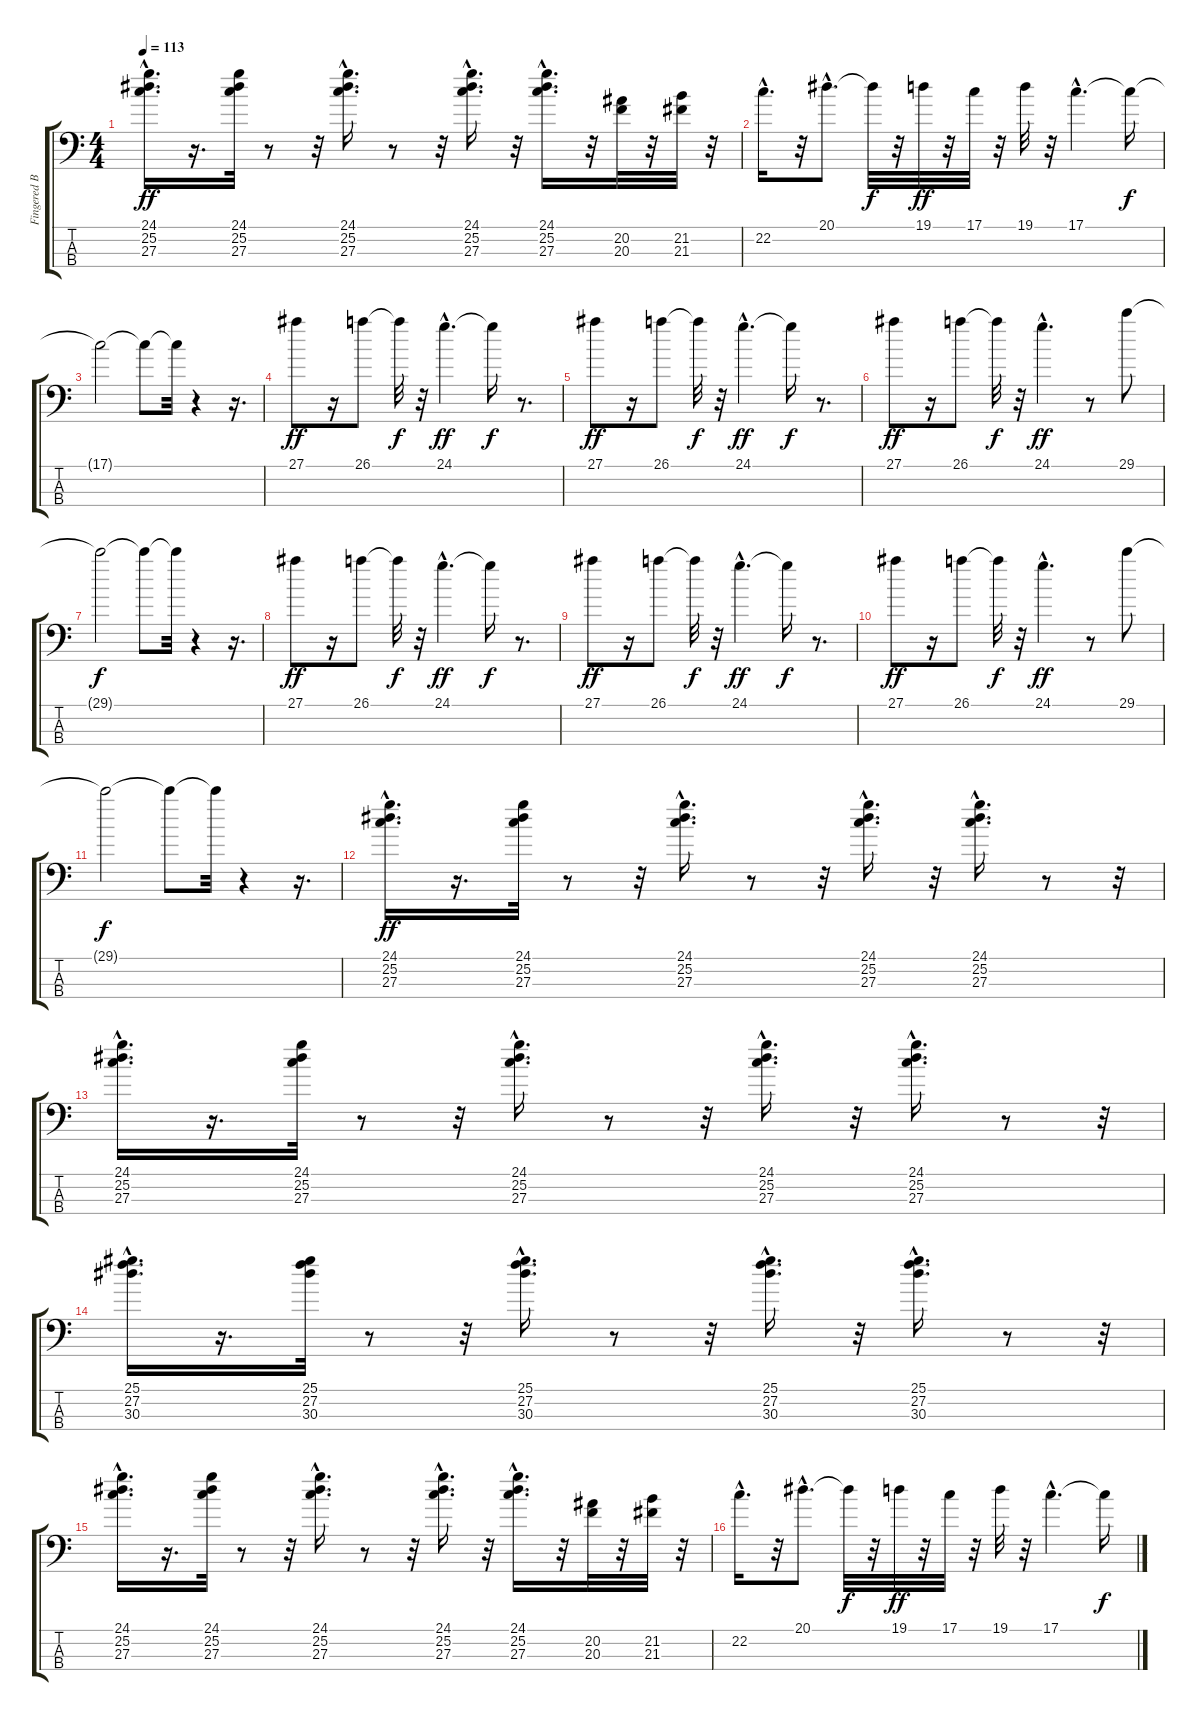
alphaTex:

\track ("Fingered Bass" "Fingered B") {instrument electricbassfinger}
\staff {score tabs}
\tuning (G2 D2 A1 E1) {hide}
\ts (4 4)
\tempo 113
\clef f4
\ks c
(24.1{hac} 25.2{hac} 27.3{hac}).16{d dy ff} r.16{d} (24.1 25.2 27.3).32 r.8 r.32 (24.1{hac} 25.2{hac} 27.3{hac}).16{d} r.8 r.32 (24.1{hac} 25.2{hac} 27.3{hac}).16{d} r.32 (24.1{hac} 25.2{hac} 27.3{hac}).16{d} r.32 (20.2 20.3).32 r.32 (21.2 21.3).32 r.32 |
22.2{hac}.16{d} r.32 20.1{hac}.8{d} 20.1{t}.32{dy f} r.32 19.1.32{dy ff} r.32 17.1.32 r.32 19.1.32 r.32 17.1{hac}.4{d} 17.1{t}.16{dy f} |
17.1{t}.2 17.1{t}.8 17.1{t}.32 r.4 r.16{d} |
27.1.8{dy ff} r.16 26.1.8 26.1{t}.32{dy f} r.32 24.1{hac}.4{d dy ff} 24.1{t}.16{dy f} r.8{d} |
27.1.8{dy ff} r.16 26.1.8 26.1{t}.32{dy f} r.32 24.1{hac}.4{d dy ff} 24.1{t}.16{dy f} r.8{d} |
27.1.8{dy ff} r.16 26.1.8 26.1{t}.32{dy f} r.32 24.1{hac}.4{d dy ff} r.8 29.1.8 |
29.1{t}.2{dy f} 29.1{t}.8 29.1{t}.32 r.4 r.16{d} |
27.1.8{dy ff} r.16 26.1.8 26.1{t}.32{dy f} r.32 24.1{hac}.4{d dy ff} 24.1{t}.16{dy f} r.8{d} |
27.1.8{dy ff} r.16 26.1.8 26.1{t}.32{dy f} r.32 24.1{hac}.4{d dy ff} 24.1{t}.16{dy f} r.8{d} |
27.1.8{dy ff} r.16 26.1.8 26.1{t}.32{dy f} r.32 24.1{hac}.4{d dy ff} r.8 29.1.8 |
29.1{t}.2{dy f} 29.1{t}.8 29.1{t}.32 r.4 r.16{d} |
(24.1{hac} 25.2{hac} 27.3{hac}).16{d dy ff} r.16{d} (24.1 25.2 27.3).32 r.8 r.32 (24.1{hac} 25.2{hac} 27.3{hac}).16{d} r.8 r.32 (24.1{hac} 25.2{hac} 27.3{hac}).16{d} r.32 (24.1{hac} 25.2{hac} 27.3{hac}).16{d} r.8 r.32 |
(24.1{hac} 25.2{hac} 27.3{hac}).16{d} r.16{d} (24.1 25.2 27.3).32 r.8 r.32 (24.1{hac} 25.2{hac} 27.3{hac}).16{d} r.8 r.32 (24.1{hac} 25.2{hac} 27.3{hac}).16{d} r.32 (24.1{hac} 25.2{hac} 27.3{hac}).16{d} r.8 r.32 |
(25.1{hac} 27.2{hac} 30.3{hac}).16{d} r.16{d} (25.1 27.2 30.3).32 r.8 r.32 (25.1{hac} 27.2{hac} 30.3{hac}).16{d} r.8 r.32 (25.1{hac} 27.2{hac} 30.3{hac}).16{d} r.32 (25.1{hac} 27.2{hac} 30.3{hac}).16{d} r.8 r.32 |
(24.1{hac} 25.2{hac} 27.3{hac}).16{d} r.16{d} (24.1 25.2 27.3).32 r.8 r.32 (24.1{hac} 25.2{hac} 27.3{hac}).16{d} r.8 r.32 (24.1{hac} 25.2{hac} 27.3{hac}).16{d} r.32 (24.1{hac} 25.2{hac} 27.3{hac}).16{d} r.32 (20.2 20.3).32 r.32 (21.2 21.3).32 r.32 |
22.2{hac}.16{d} r.32 20.1{hac}.8{d} 20.1{t}.32{dy f} r.32 19.1.32{dy ff} r.32 17.1.32 r.32 19.1.32 r.32 17.1{hac}.4{d} 17.1{t}.16{dy f}
